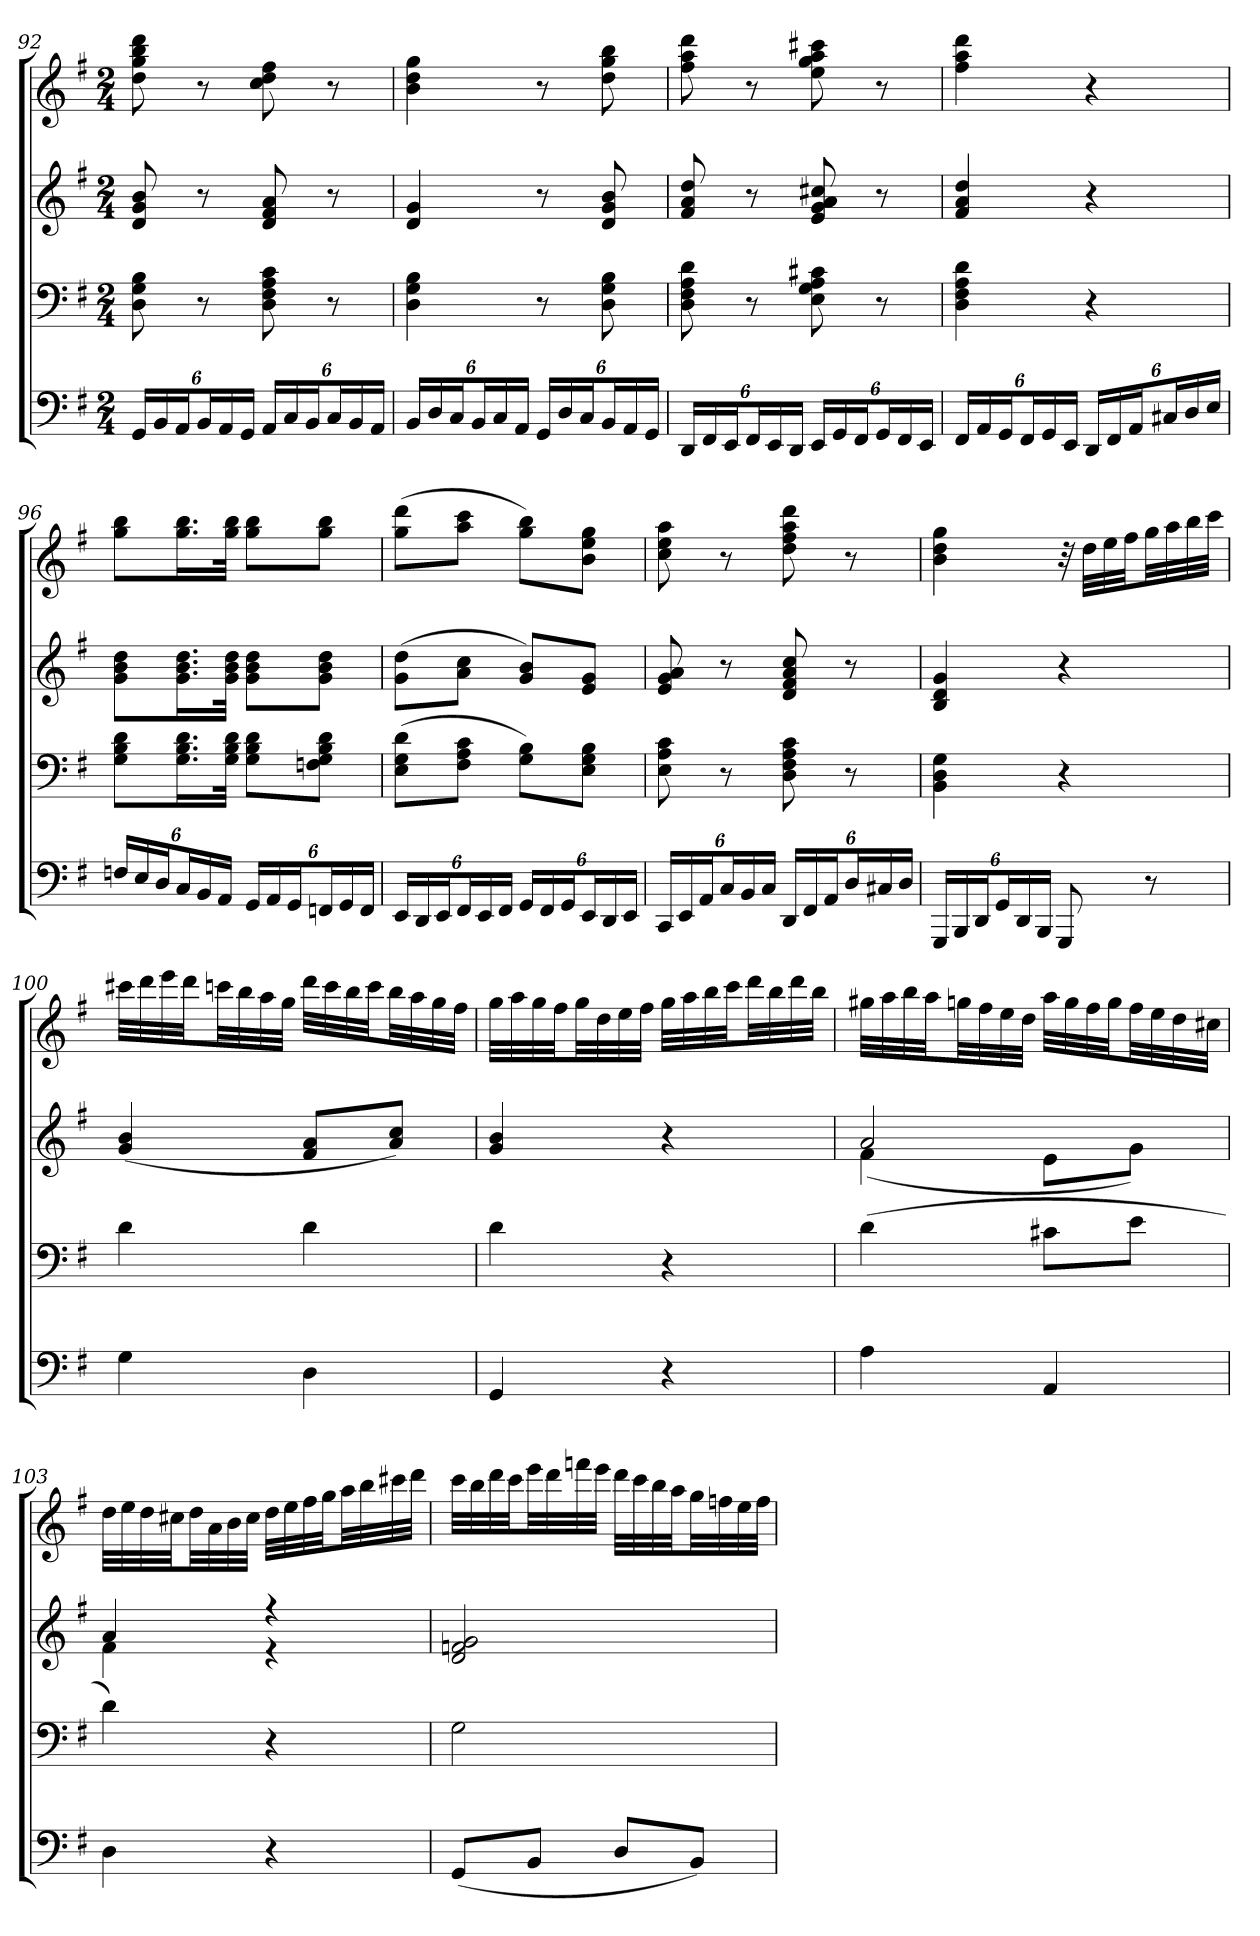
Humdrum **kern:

**kern	**kern	**kern	**kern
*part4	*part3	*part2	*part1
*staff4	*staff3	*staff2	*staff1
*clefF4	*clefF4	*clefG2	*clefG2
*k[f#]	*k[f#]	*k[f#]	*k[f#]
*M2/4	*M2/4	*M2/4	*M2/4
=92	=92	=92	=92
24GGLL	8D 8G 8B	8d 8g 8b	8dd 8gg 8bb 8ddd
24BB	.	.	.
24AAJ	.	.	.
24BBL	8r	8r	8r
24AA	.	.	.
24GGJJ	.	.	.
24AALL	8D 8F# 8A 8c	8d 8f# 8a	8cc 8dd 8ff#
24C	.	.	.
24BBJ	.	.	.
24CL	8r	8r	8r
24BB	.	.	.
24AAJJ	.	.	.
=93	=93	=93	=93
24BBLL	4D 4G 4B	4d 4g	4b 4dd 4gg
24D	.	.	.
24CJ	.	.	.
24BBL	.	.	.
24C	.	.	.
24AAJJ	.	.	.
24GGLL	8r	8r	8r
24D	.	.	.
24CJ	.	.	.
24BBL	8D 8G 8B	8d 8g 8b	8dd 8gg 8bb
24AA	.	.	.
24GGJJ	.	.	.
=94	=94	=94	=94
24DDLL	8D 8F# 8A 8d	8f# 8a 8dd	8ff# 8aa 8ddd
24FF#	.	.	.
24EEJ	.	.	.
24FF#L	8r	8r	8r
24EE	.	.	.
24DDJJ	.	.	.
24EELL	8E 8G 8A 8c#X	8e 8g 8a 8cc#X	8ee 8gg 8aa 8ccc#X
24GG	.	.	.
24FF#J	.	.	.
24GGL	8r	8r	8r
24FF#	.	.	.
24EEJJ	.	.	.
=95	=95	=95	=95
24FF#LL	4D 4F# 4A 4d	4f# 4a 4dd	4ff# 4aa 4ddd
24AA	.	.	.
24GGJ	.	.	.
24FF#L	.	.	.
24GG	.	.	.
24EEJJ	.	.	.
24DDLL	4r	4r	4r
24FF#	.	.	.
24AAJ	.	.	.
24C#XL	.	.	.
24D	.	.	.
24EJJ	.	.	.
=96	=96	=96	=96
24FnLL	8G 8B 8dL	8g 8b 8ddL	8gg 8bbL
24E	.	.	.
24DJ	.	.	.
24CL	16.G 16.B 16.dL	16.g 16.b 16.ddL	16.gg 16.bbL
24BB	.	.	.
24AAJJ	.	.	.
.	32G 32B 32dJJk	32g 32b 32ddJJk	32gg 32bbJJk
24GGLL	8G 8B 8dL	8g 8b 8ddL	8gg 8bbL
24AA	.	.	.
24GGJ	.	.	.
24FFnL	8Fn 8G 8B 8dJ	8g 8b 8ddJ	8gg 8bbJ
24GG	.	.	.
24FFJJ	.	.	.
=97	=97	=97	=97
24EELL	(8E 8G 8dL	(8g 8ddL	(8gg 8dddL
24DD	.	.	.
24EEJ	.	.	.
24FF#L	8F# 8A 8cJ	8a 8ccJ	8aa 8cccJ
24EE	.	.	.
24FF#JJ	.	.	.
24GGLL	8G 8BL)	8g 8bL)	8gg 8bbL)
24FF#	.	.	.
24GGJ	.	.	.
24EEL	8E 8G 8BJ	8e 8gJ	8b 8ee 8ggJ
24DD	.	.	.
24EEJJ	.	.	.
=98	=98	=98	=98
24CCLL	8E 8A 8c	8e 8g 8a	8cc 8ee 8aa
24EE	.	.	.
24AAJ	.	.	.
24CL	8r	8r	8r
24BB	.	.	.
24CJJ	.	.	.
24DDLL	8D 8F# 8A 8c	8d 8f# 8a 8cc	8dd 8ff# 8aa 8ddd
24FF#	.	.	.
24AAJ	.	.	.
24DL	8r	8r	8r
24C#X	.	.	.
24DJJ	.	.	.
=99	=99	=99	=99
24GGGLL	4BB 4D 4G	4B 4d 4g	4b 4dd 4gg
24BBB	.	.	.
24DDJ	.	.	.
24GGL	.	.	.
24DD	.	.	.
24BBBJJ	.	.	.
8GGG	4r	4r	32r
.	.	.	32ddLLL
.	.	.	32ee
.	.	.	32ff#JJ
8r	.	.	32ggLL
.	.	.	32aa
.	.	.	32bb
.	.	.	32cccJJJ
=100	=100	=100	=100
4G	4d	(4g 4b	32ccc#XLLL
.	.	.	32ddd
.	.	.	32eee
.	.	.	32dddJJ
.	.	.	32cccnLL
.	.	.	32bb
.	.	.	32aa
.	.	.	32ggJJJ
4D	4d	8f# 8aL	32dddLLL
.	.	.	32ccc
.	.	.	32bb
.	.	.	32cccJJ
.	.	8a 8ccJ)	32bbLL
.	.	.	32aa
.	.	.	32gg
.	.	.	32ff#JJJ
=101	=101	=101	=101
4GG	4d	4g 4b	32ggLLL
.	.	.	32aa
.	.	.	32gg
.	.	.	32ff#JJ
.	.	.	32ggLL
.	.	.	32dd
.	.	.	32ee
.	.	.	32ff#JJJ
4r	4r	4r	32ggLLL
.	.	.	32aa
.	.	.	32bb
.	.	.	32cccJJ
.	.	.	32dddLL
.	.	.	32bb
.	.	.	32ddd
.	.	.	32bbJJJ
=102	=102	=102	=102
*	*	*^	*
4A	(4d	2a	(4f#	32gg#XLLL
.	.	.	.	32aa
.	.	.	.	32bb
.	.	.	.	32aaJJ
.	.	.	.	32ggnLL
.	.	.	.	32ff#
.	.	.	.	32ee
.	.	.	.	32ddJJJ
4AA	8c#XL	.	8eL	32aaLLL
.	.	.	.	32gg
.	.	.	.	32ff#
.	.	.	.	32ggJJ
.	8eJ	.	8gJ)	32ff#LL
.	.	.	.	32ee
.	.	.	.	32dd
.	.	.	.	32cc#XJJJ
=103	=103	=103	=103	=103
4D	4d)	4a	4f#	32ddLLL
.	.	.	.	32ee
.	.	.	.	32dd
.	.	.	.	32cc#XJJ
.	.	.	.	32ddLL
.	.	.	.	32a
.	.	.	.	32b
.	.	.	.	32cc#JJJ
4r	4r	4r	4r	32ddLLL
.	.	.	.	32ee
.	.	.	.	32ff#
.	.	.	.	32ggJJ
.	.	.	.	32aaLL
.	.	.	.	32bb
.	.	.	.	32ccc#X
.	.	.	.	32dddJJJ
*	*	*v	*v	*
=104	=104	=104	=104
(8GGL	2G	2d 2fn 2g	32cccLLL
.	.	.	32bb
.	.	.	32ddd
.	.	.	32cccJJ
8BBJ	.	.	32eeeLL
.	.	.	32ddd
.	.	.	32fffn
.	.	.	32eeeJJJ
8DL	.	.	32dddLLL
.	.	.	32ccc
.	.	.	32bb
.	.	.	32aaJJ
8BBJ)	.	.	32ggLL
.	.	.	32ffn
.	.	.	32ee
.	.	.	32ffJJJ
=	=	=	=
*-	*-	*-	*-
